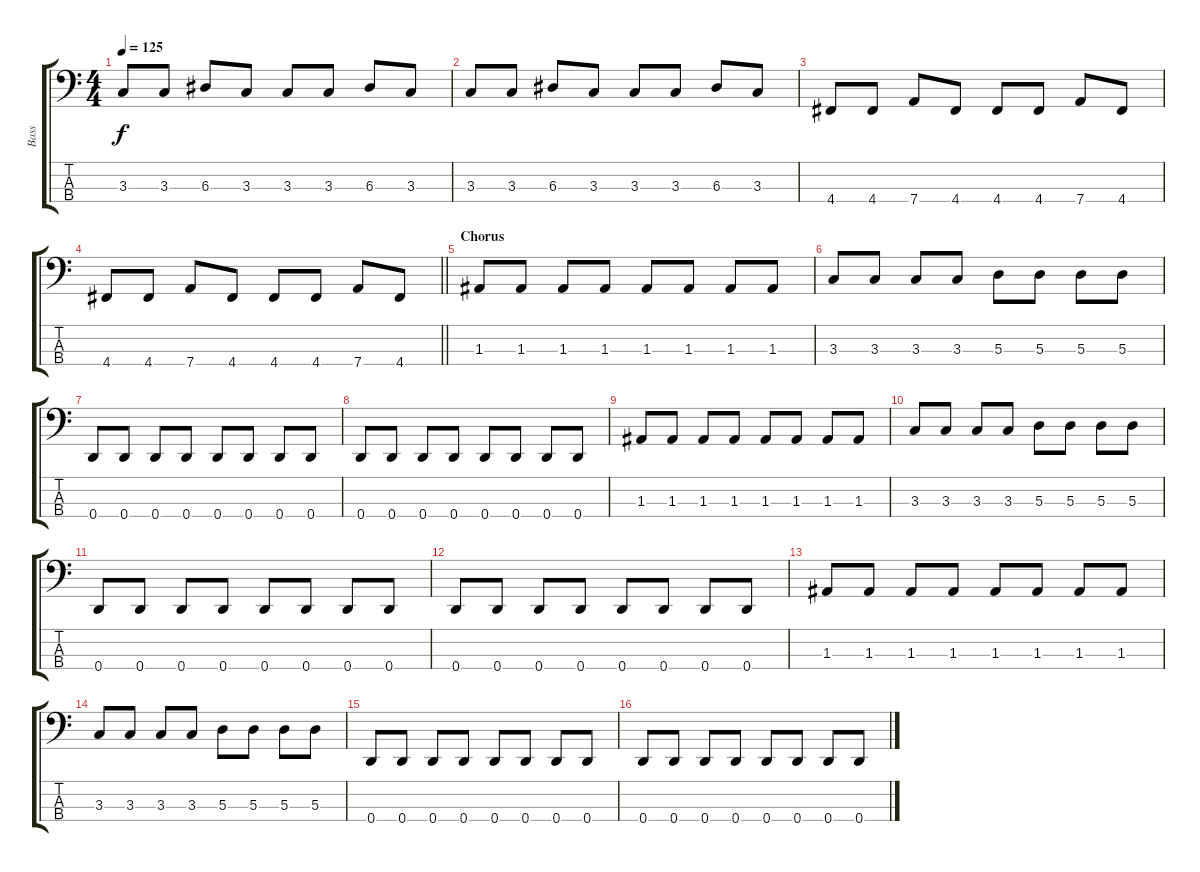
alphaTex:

\track ("Bass" "Bass") {instrument electricbasspick}
\staff {score tabs}
\tuning (G2 D2 A1 D1) {hide}
\ts (4 4)
\tempo 125
\clef f4
\ks c
3.3.8{dy f} 3.3.8 6.3.8 3.3.8 3.3.8 3.3.8 6.3.8 3.3.8 |
3.3.8 3.3.8 6.3.8 3.3.8 3.3.8 3.3.8 6.3.8 3.3.8 |
4.4.8 4.4.8 7.4.8 4.4.8 4.4.8 4.4.8 7.4.8 4.4.8 |
\barLineRight lightlight
4.4.8 4.4.8 7.4.8 4.4.8 4.4.8 4.4.8 7.4.8 4.4.8 |
\section ("" "Chorus")
1.3.8 1.3.8 1.3.8 1.3.8 1.3.8 1.3.8 1.3.8 1.3.8 |
3.3.8 3.3.8 3.3.8 3.3.8 5.3.8 5.3.8 5.3.8 5.3.8 |
0.4.8 0.4.8 0.4.8 0.4.8 0.4.8 0.4.8 0.4.8 0.4.8 |
0.4.8 0.4.8 0.4.8 0.4.8 0.4.8 0.4.8 0.4.8 0.4.8 |
1.3.8 1.3.8 1.3.8 1.3.8 1.3.8 1.3.8 1.3.8 1.3.8 |
3.3.8 3.3.8 3.3.8 3.3.8 5.3.8 5.3.8 5.3.8 5.3.8 |
0.4.8 0.4.8 0.4.8 0.4.8 0.4.8 0.4.8 0.4.8 0.4.8 |
0.4.8 0.4.8 0.4.8 0.4.8 0.4.8 0.4.8 0.4.8 0.4.8 |
1.3.8 1.3.8 1.3.8 1.3.8 1.3.8 1.3.8 1.3.8 1.3.8 |
3.3.8 3.3.8 3.3.8 3.3.8 5.3.8 5.3.8 5.3.8 5.3.8 |
0.4.8 0.4.8 0.4.8 0.4.8 0.4.8 0.4.8 0.4.8 0.4.8 |
0.4.8 0.4.8 0.4.8 0.4.8 0.4.8 0.4.8 0.4.8 0.4.8
